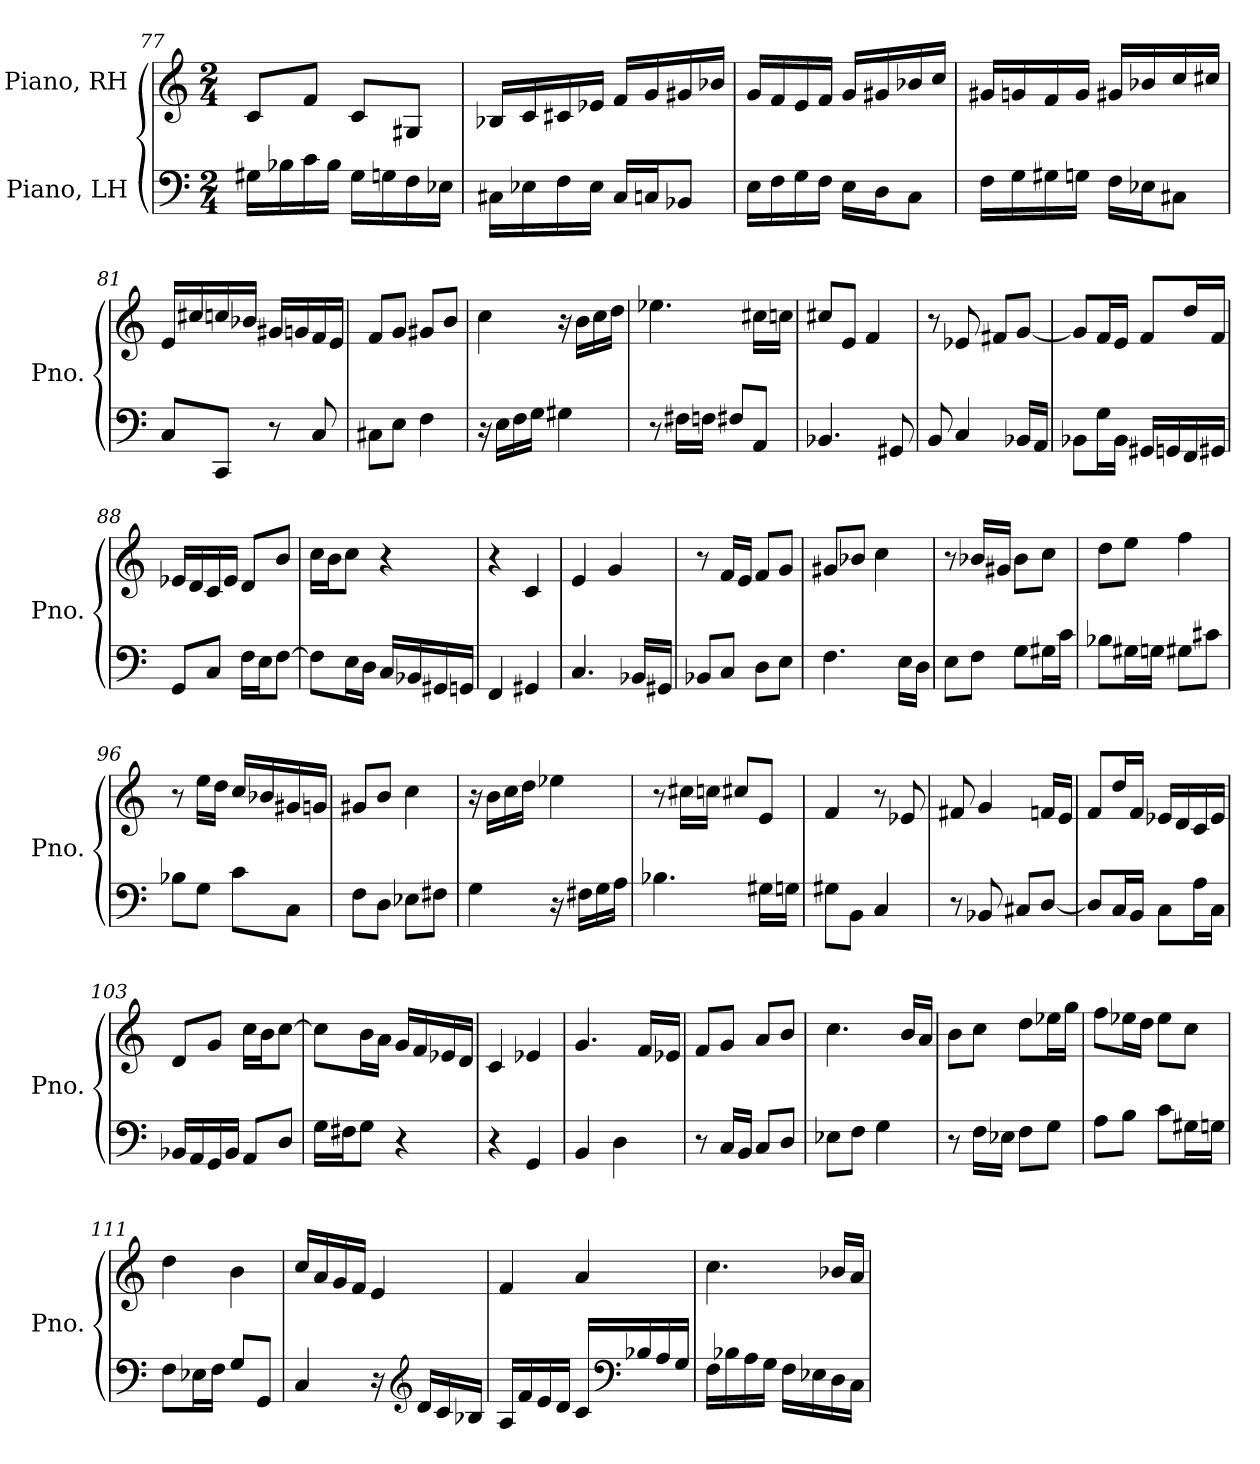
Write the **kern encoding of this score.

**kern	**kern
*part2	*part1
*staff2	*staff1
*I"Piano, LH	*I"Piano, RH
*I'Pno.	*I'Pno.
*clefF4	*clefG2
*k[]	*k[]
*M2/4	*M2/4
=77	=77
16G#X\LL	8c/L
16B-X\	.
16c\	8f/J
16B-\JJ	.
16G#\LL	8c/L
16Gn\	.
16F\	8G#X/J
16E-X\JJ	.
=78	=78
16C#X\LL	16B-X/LL
16E-X\	16c/
16F\	16c#X/
16E-\JJ	16e-X/JJ
16C#/LL	16f/LL
16Cn/J	16g/
8BB-X/J	16g#X/
.	16b-X/JJ
!!LO:LB:g=z
=79	=79
16E\LL	16g/LL
16F\	16f/
16G\	16e/
16F\JJ	16f/JJ
16E\LL	16g/LL
16D\J	16g#X/
8C\J	16b-X/
.	16cc/JJ
=80	=80
16F\LL	16g#X/LL
16G\	16gn/
16G#X\	16f/
16Gn\JJ	16g/JJ
16F\LL	16g#X/LL
16E-X\J	16b-X/
8C#X\J	16cc/
.	16cc#X/JJ
=81	=81
8C/L	16e/LL
.	16cc#X/
8CC/J	16ccn/
.	16b-X/JJ
8r	16g#X/LL
.	16gn/
8C/	16f/
.	16e/JJ
=82	=82
8C#X\L	8f/L
8E\J	8g/J
4F\	8g#X/L
.	8b/J
!!LO:LB:g=z
=83	=83
16r	4cc\
16E\LL	.
16F\	.
16G\JJ	.
4G#X\	16r
.	16b\LL
.	16cc\
.	16dd\JJ
=84	=84
8r	4.ee-X\
16F#X\LL	.
16Fn\JJ	.
8F#X/L	.
8AA/J	16cc#X\LL
.	16ccn\JJ
=85	=85
4.BB-X/	8cc#X/L
.	8e/J
.	4f/
8GG#X/	.
=86	=86
8BB/	8r
4C/	8e-X/
.	8f#X/L
16BB-X/LL	[8g/J
16AA/JJ	.
=87	=87
8BB-X\L	8g/L]
16G\L	16f/L
16BB-\JJ	16e/JJ
16GG#X/LL	8f/L
16GGn/	.
16FF/	16dd/L
16GG#X/JJ	16f/JJ
!!LO:PB:g=z
=88	=88
8GG/L	16e-X/LL
.	16d/
8C/J	16c/
.	16e-/JJ
16F\LL	8d/L
16E\J	.
[8F\J	8b/J
=89	=89
8F\L]	16cc\LL
.	16b\J
16E\L	8cc\J
16D\JJ	.
16C/LL	4r
16BB-X/	.
16GG#X/	.
16GGn/JJ	.
=90	=90
4FF/	4r
4GG#X/	4c/
=91	=91
4.C/	4e/
.	4g/
16BB-X/LL	.
16GG#X/JJ	.
=92	=92
8BB-X/L	8r
8C/J	16f/LL
.	16e/JJ
8D\L	8f/L
8E\J	8g/J
=93	=93
4.F\	8g#X/L
.	8b-X/J
.	4cc\
16E\LL	.
16D\JJ	.
!!LO:LB:g=z
=94	=94
8E\L	8r
8F\J	16b-X/LL
.	16g#X/JJ
8G\L	8b-\L
16G#X\L	8cc\J
16c\JJ	.
=95	=95
8B-X\L	8dd\L
16G#X\L	8ee\J
16Gn\JJ	.
8G#X\L	4ff\
8c#X\J	.
=96	=96
8B-X\L	8r
8G\J	16ee\LL
.	16dd\JJ
8c\L	16cc/LL
.	16b-X/
8C\J	16g#X/
.	16gn/JJ
=97	=97
8F\L	8g#X/L
8D\J	8b/J
8E-X\L	4cc\
8F#X\J	.
=98	=98
4G\	16r
.	16b\LL
.	16cc\
.	16dd\JJ
16r	4ee-X\
16F#X\LL	.
16G\	.
16A\JJ	.
!!LO:LB:g=z
=99	=99
4.B-X\	8r
.	16cc#X\LL
.	16ccn\JJ
.	8cc#X/L
16G#X\LL	8e/J
16Gn\JJ	.
=100	=100
8G#X\L	4f/
8BB\J	.
4C/	8r
.	8e-X/
=101	=101
8r	8f#X/
8BB-X/	4g/
8C#X/L	.
[8D/J	16fn/LL
.	16e/JJ
=102	=102
8D/L]	8f/L
16C/L	16dd/L
16BB/JJ	16f/JJ
8C\L	16e-X/LL
.	16d/
16A\L	16c/
16C\JJ	16e-/JJ
=103	=103
16BB-X/LL	8d/L
16AA/	.
16GG/	8g/J
16BB-/JJ	.
8AA/L	16cc\LL
.	16b\J
8D/J	[8cc\J
!!LO:LB:g=z
=104	=104
16G\LL	8cc\L]
16F#X\J	.
8G\J	16b\L
.	16a\JJ
4r	16g/LL
.	16f/
.	16e-X/
.	16d/JJ
=105	=105
4r	4c/
4GG/	4e-X/
=106	=106
4BB/	4.g/
4D\	.
.	16f/LL
.	16e-X/JJ
=107	=107
8r	8f/L
16C/LL	8g/J
16BB/JJ	.
8C/L	8a/L
8D/J	8b/J
=108	=108
8E-X\L	4.cc\
8F\J	.
4G\	.
.	16b/LL
.	16a/JJ
=109	=109
8r	8b\L
16F\LL	8cc\J
16E-X\JJ	.
8F\L	8dd\L
8G\J	16ee-X\L
.	16gg\JJ
!!LO:LB:g=z
=110	=110
8A\L	8ff\L
8B\J	16ee-X\L
.	16dd\JJ
8c\L	8ee-\L
16G#X\L	8cc\J
16Gn\JJ	.
=111	=111
8F\L	4dd\
16E-X\L	.
16F\JJ	.
8G/L	4b\
8GG/J	.
=112	=112
4C/	16cc/LL
.	16a/
.	16g/
.	16f/JJ
16r	4e/
*clefG2	*
16d/LL	.
16c/	.
16B-X/JJ	.
=113	=113
16A/LL	4f/
16f/	.
16e/	.
16d/JJ	.
16c/LL	4a/
*clefF4	*
16B-X/	.
16A/	.
16G/JJ	.
!!LO:LB:g=z
=114	=114
16F\LL	4.cc\
16B-X\	.
16A\	.
16G\JJ	.
16F\LL	.
16E-X\	.
16D\	16b-X/LL
16C\JJ	16a/JJ
=	=
*-	*-
